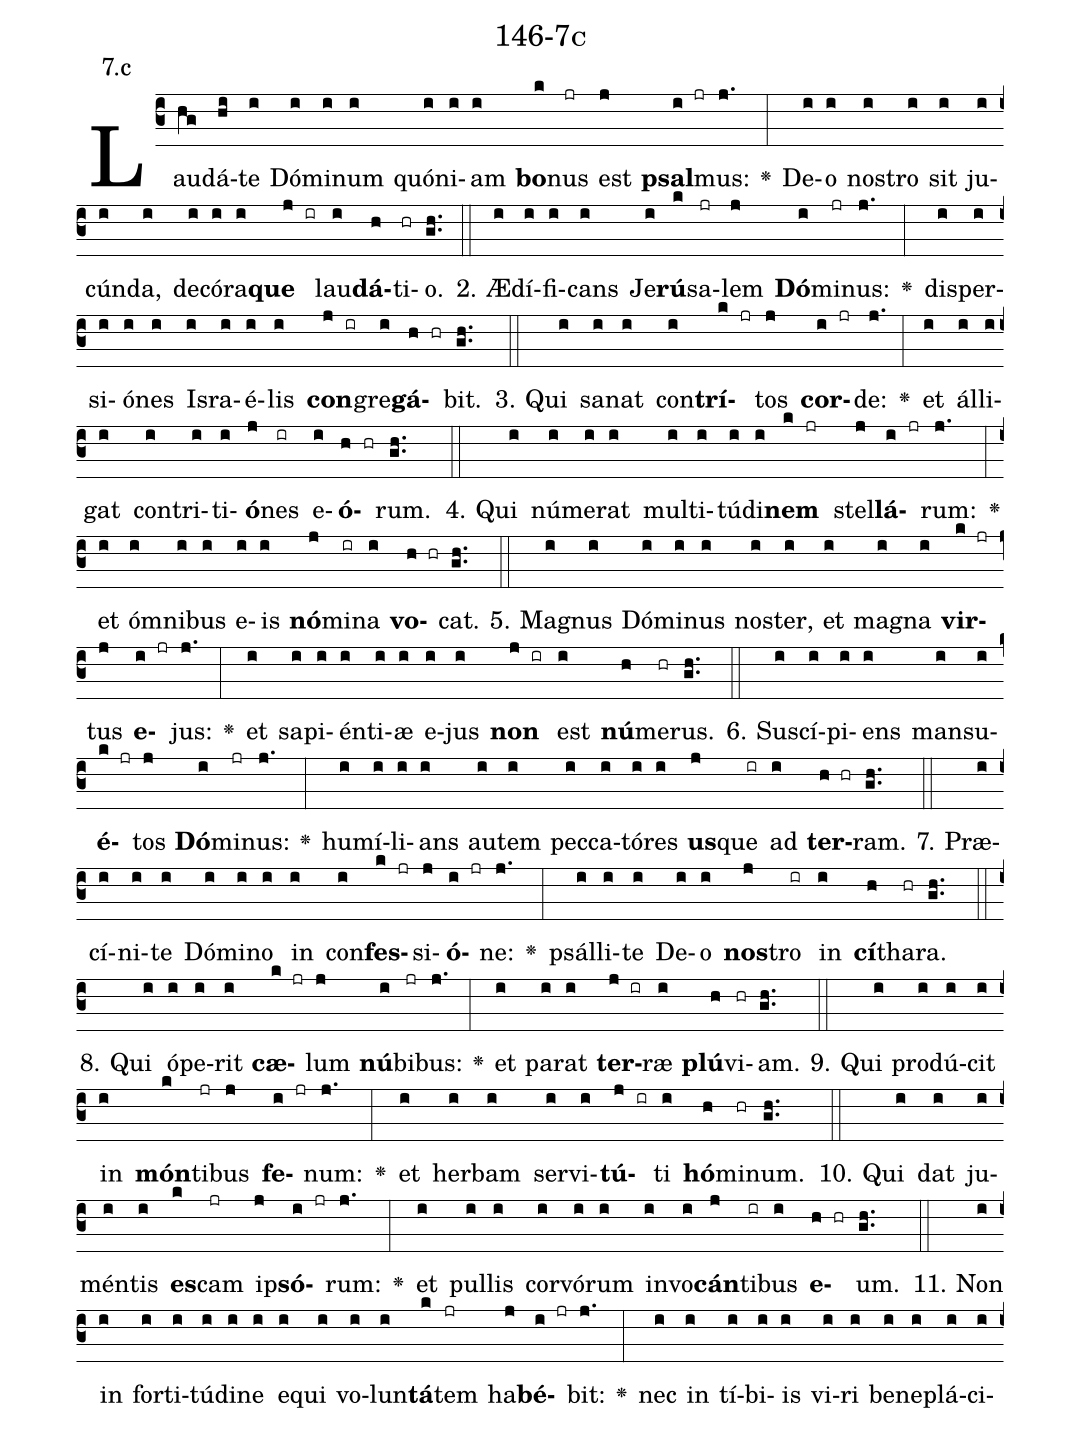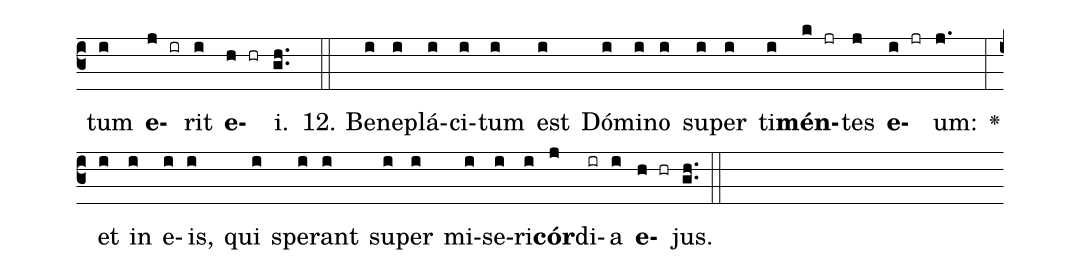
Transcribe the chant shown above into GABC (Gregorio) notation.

name: 146-7c;
annotation: 7.c;
%%
(c3)Lau(hg)dá(hi)te(i) Dó(i)mi(i)num(i) quón(i)i(i)am(i) <b>bo</b>(k)nus(jr) est(j) <b>psal</b>(i jr)mus:(j.) <v>\greheightstar</v>(:) De(i)o(i) nos(i)tro(i) sit(i) ju(i)cún(i)da,(i) de(i)có(i)ra(i)<b>que</b>(j ir) lau(i)<b>dá</b>(h)ti(hr)o.(gh..) (::)
2. Æ(i)dí(i)fi(i)cans(i) Je(i)<b>rú</b>(k)sa(jr)lem(j) <b>Dó</b>(i)mi(jr)nus:(j.) <v>\greheightstar</v>(:) di(i)sper(i)si(i)ó(i)nes(i) Is(i)ra(i)é(i)lis(i) <b>con</b>(j ir)gre(i)<b>gá</b>(h hr)bit.(gh..) (::)
3. Qui(i) sa(i)nat(i) con(i)<b>trí</b>(k jr)tos(j) <b>cor</b>(i jr)de:(j.) <v>\greheightstar</v>(:) et(i) ál(i)li(i)gat(i) con(i)tri(i)ti(i)<b>ó</b>(j)nes(ir) e(i)<b>ó</b>(h hr)rum.(gh..) (::)
4. Qui(i) nú(i)me(i)rat(i) mul(i)ti(i)tú(i)di(i)<b>nem</b>(k jr) stel(j)<b>lá</b>(i jr)rum:(j.) <v>\greheightstar</v>(:) et(i) óm(i)ni(i)bus(i) e(i)is(i) <b>nó</b>(j)mi(ir)na(i) <b>vo</b>(h hr)cat.(gh..) (::)
5. Ma(i)gnus(i) Dó(i)mi(i)nus(i) nos(i)ter,(i) et(i) ma(i)gna(i) <b>vir</b>(k jr)tus(j) <b>e</b>(i jr)jus:(j.) <v>\greheightstar</v>(:) et(i) sa(i)pi(i)én(i)ti(i)æ(i) e(i)jus(i) <b>non</b>(j ir) est(i) <b>nú</b>(h)me(hr)rus.(gh..) (::)
6. Su(i)scí(i)pi(i)ens(i) man(i)su(i)<b>é</b>(k jr)tos(j) <b>Dó</b>(i)mi(jr)nus:(j.) <v>\greheightstar</v>(:) hu(i)mí(i)li(i)ans(i) au(i)tem(i) pec(i)ca(i)tó(i)res(i) <b>us</b>(j)que(ir) ad(i) <b>ter</b>(h hr)ram.(gh..) (::)
7. Præ(i)cí(i)ni(i)te(i) Dó(i)mi(i)no(i) in(i) con(i)<b>fes</b>(k jr)si(j)<b>ó</b>(i jr)ne:(j.) <v>\greheightstar</v>(:) psál(i)li(i)te(i) De(i)o(i) <b>nos</b>(j)tro(ir) in(i) <b>cí</b>(h)tha(hr)ra.(gh..) (::)
8. Qui(i) ó(i)pe(i)rit(i) <b>cæ</b>(k jr)lum(j) <b>nú</b>(i)bi(jr)bus:(j.) <v>\greheightstar</v>(:) et(i) pa(i)rat(i) <b>ter</b>(j ir)ræ(i) <b>plú</b>(h)vi(hr)am.(gh..) (::)
9. Qui(i) pro(i)dú(i)cit(i) in(i) <b>món</b>(k)ti(jr)bus(j) <b>fe</b>(i jr)num:(j.) <v>\greheightstar</v>(:) et(i) her(i)bam(i) ser(i)vi(i)<b>tú</b>(j ir)ti(i) <b>hó</b>(h)mi(hr)num.(gh..) (::)
10. Qui(i) dat(i) ju(i)mén(i)tis(i) <b>es</b>(k)cam(jr) ip(j)<b>só</b>(i jr)rum:(j.) <v>\greheightstar</v>(:) et(i) pul(i)lis(i) cor(i)vó(i)rum(i) in(i)vo(i)<b>cán</b>(j)ti(ir)bus(i) <b>e</b>(h hr)um.(gh..) (::)
11. Non(i) in(i) for(i)ti(i)tú(i)di(i)ne(i) e(i)qui(i) vo(i)lun(i)<b>tá</b>(k)tem(jr) ha(j)<b>bé</b>(i jr)bit:(j.) <v>\greheightstar</v>(:) nec(i) in(i) tí(i)bi(i)is(i) vi(i)ri(i) be(i)ne(i)plá(i)ci(i)tum(i) <b>e</b>(j ir)rit(i) <b>e</b>(h hr)i.(gh..) (::)
12. Be(i)ne(i)plá(i)ci(i)tum(i) est(i) Dó(i)mi(i)no(i) su(i)per(i) ti(i)<b>mén</b>(k jr)tes(j) <b>e</b>(i jr)um:(j.) <v>\greheightstar</v>(:) et(i) in(i) e(i)is,(i) qui(i) spe(i)rant(i) su(i)per(i) mi(i)se(i)ri(i)<b>cór</b>(j)di(ir)a(i) <b>e</b>(h hr)jus.(gh..) (::)
